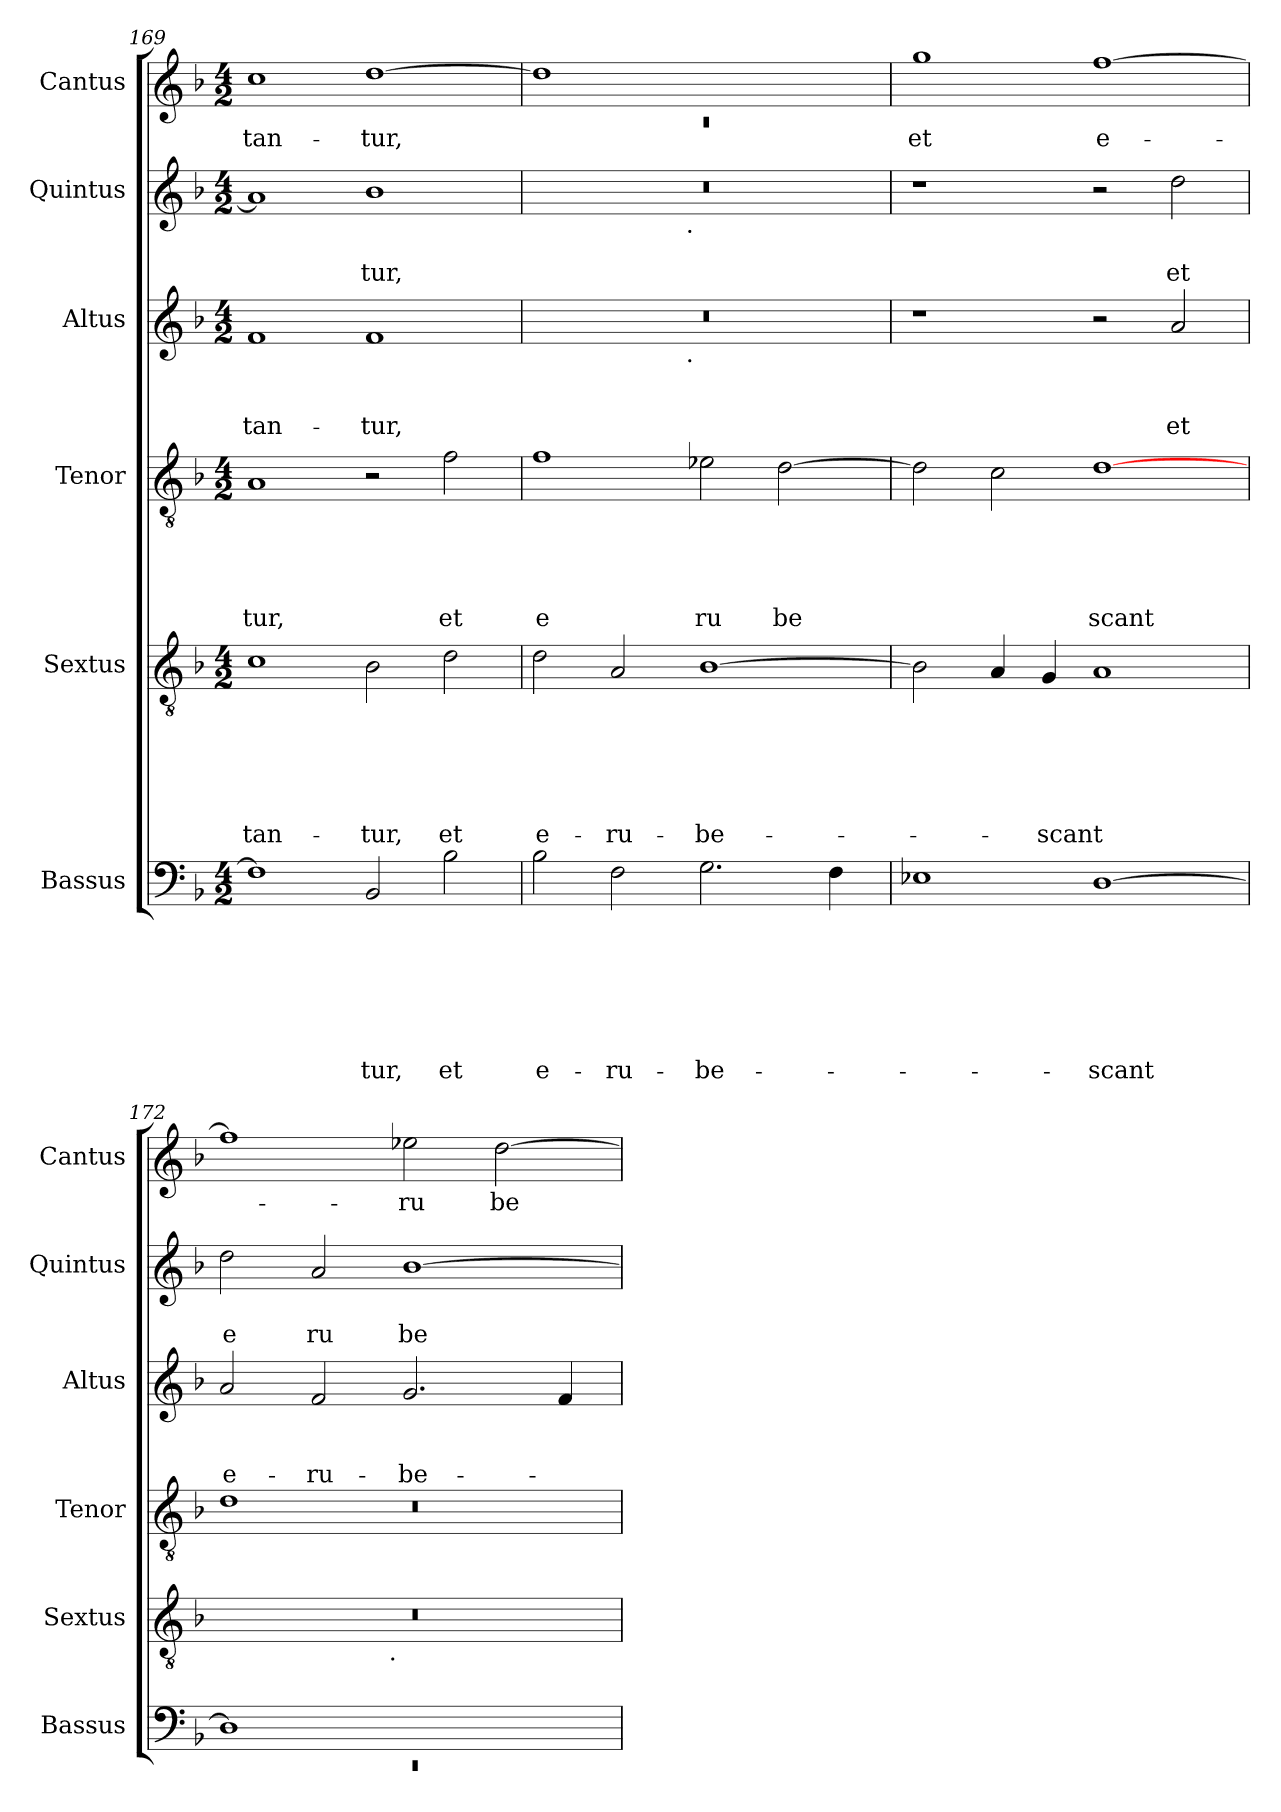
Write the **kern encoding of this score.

**kern	**text	**text	**text	**text	**text	**text	**text	**kern	**text	**text	**text	**text	**text	**text	**kern	**text	**text	**text	**text	**text	**kern	**text	**text	**text	**kern	**text	**text	**kern	**text
*part6	*part6	*part6	*part6	*part6	*part6	*part6	*part6	*part5	*part5	*part5	*part5	*part5	*part5	*part5	*part4	*part4	*part4	*part4	*part4	*part4	*part3	*part3	*part3	*part3	*part2	*part2	*part2	*part1	*part1
*staff6	*staff6	*staff6	*staff6	*staff6	*staff6	*staff6	*staff6	*staff5	*staff5	*staff5	*staff5	*staff5	*staff5	*staff5	*staff4	*staff4	*staff4	*staff4	*staff4	*staff4	*staff3	*staff3	*staff3	*staff3	*staff2	*staff2	*staff2	*staff1	*staff1
*I"Bassus	*	*	*	*	*	*	*	*I"Sextus	*	*	*	*	*	*	*I"Tenor	*	*	*	*	*	*I"Altus	*	*	*	*I"Quintus	*	*	*I"Cantus	*
*I'Bassus	*	*	*	*	*	*	*	*I'Sextus	*	*	*	*	*	*	*I'Tenor	*	*	*	*	*	*I'Altus	*	*	*	*I'Quintus	*	*	*I'Cantus	*
*clefF4	*	*	*	*	*	*	*	*clefGv2	*	*	*	*	*	*	*clefGv2	*	*	*	*	*	*clefG2	*	*	*	*clefG2	*	*	*clefG2	*
*k[b-]	*	*	*	*	*	*	*	*k[b-]	*	*	*	*	*	*	*k[b-]	*	*	*	*	*	*k[b-]	*	*	*	*k[b-]	*	*	*k[b-]	*
*F:	*	*	*	*	*	*	*	*F:	*	*	*	*	*	*	*F:	*	*	*	*	*	*F:	*	*	*	*F:	*	*	*F:	*
*M4/2	*	*	*	*	*	*	*	*M4/2	*	*	*	*	*	*	*M4/2	*	*	*	*	*	*M4/2	*	*	*	*M4/2	*	*	*M4/2	*
=169	=169	=169	=169	=169	=169	=169	=169	=169	=169	=169	=169	=169	=169	=169	=169	=169	=169	=169	=169	=169	=169	=169	=169	=169	=169	=169	=169	=169	=169
!	!	!	!	!	!	!	!	!	!	!	!	!	!	!LO:LY:b	!	!	!	!	!	!LO:LY:b	!	!	!	!LO:LY:b	!	!	!	!	!LO:LY:b
1F]	.	.	.	.	.	.	.	1c	.	.	.	.	.	-tan-	1A	.	.	.	.	tur,	1f	.	.	-tan-	1a]	.	.	1cc	-tan-
!	!	!	!	!	!	!	!LO:LY:b	!	!	!	!	!	!	!LO:LY:b	!	!	!	!	!	!	!	!	!	!LO:LY:b	!	!	!LO:LY:b	!	!LO:LY:b
2BB-/	.	.	.	.	.	.	-tur,	2B-\	.	.	.	.	.	-tur,	2r	.	.	.	.	.	1f	.	.	-tur,	1b-	.	tur,	[>1dd	-tur,
!	!	!	!	!	!	!	!LO:LY:b	!	!	!	!	!	!	!LO:LY:b	!	!	!	!	!	!LO:LY:b	!	!	!	!	!	!	!	!	!
2B-\	.	.	.	.	.	.	et	2d\	.	.	.	.	.	et	2f\	.	.	.	.	et	.	.	.	.	.	.	.	.	.
=170	=170	=170	=170	=170	=170	=170	=170	=170	=170	=170	=170	=170	=170	=170	=170	=170	=170	=170	=170	=170	=170	=170	=170	=170	=170	=170	=170	=170	=170
*	*	*	*	*	*	*	*	*	*	*	*	*	*	*	*	*	*	*	*	*	*	*	*	*	*	*	*	*^	*
!	!	!	!	!	!	!	!LO:LY:b	!	!	!	!	!	!	!LO:LY:b	!	!	!	!	!	!LO:LY:b	!	!	!	!	!	!	!	!	!LO:N:vis=1	!
*	*	*	*	*	*	*	*	*	*	*	*	*	*	*	*	*	*	*	*	*	*^	*	*	*	*^	*	*	*	*	*
2B-\	.	.	.	.	.	.	e-	2d\	.	.	.	.	.	e-	1f	.	.	.	.	e	0r	2ryy	.	.	.	0r	2ryy	.	.	1dd]	0rc	.
!	!	!	!	!	!	!	!LO:LY:b	!	!	!	!	!	!	!LO:LY:b	!	!	!	!	!	!	!	!	!	!	!	!	!	!	!	!	!	!
2F\	.	.	.	.	.	.	-ru-	2A/	.	.	.	.	.	-ru-	.	.	.	.	.	.	.	4...ryy	.	.	.	.	4...ryy	.	.	.	.	.
!	!	!	!	!	!	!	!	!	!	!	!	!	!	!	!	!	!	!	!	!	!	!	!	!	!	!	!LO:TX:b:t=.	!	!	!	!	!
!	!	!	!	!	!	!	!	!	!	!	!	!	!	!	!	!	!	!	!	!	!	!LO:TX:b:t=.	!	!	!	!	!	!	!	!	!	!
.	.	.	.	.	.	.	.	.	.	.	.	.	.	.	.	.	.	.	.	.	.	1ryy	.	.	.	.	1ryy	.	.	.	.	.
!	!	!	!	!	!	!	!LO:LY:b	!	!	!	!	!	!	!LO:LY:b	!	!	!	!	!	!LO:LY:b	!	!	!	!	!	!	!	!	!	!	!	!
2.G\	.	.	.	.	.	.	-be-	[>1B-	.	.	.	.	.	-be-	2e-X\	.	.	.	.	ru	.	.	.	.	.	.	.	.	.	1ryy	.	.
!	!	!	!	!	!	!	!	!	!	!	!	!	!	!	!	!	!	!	!	!LO:LY:b	!	!	!	!	!	!	!	!	!	!	!	!
.	.	.	.	.	.	.	.	.	.	.	.	.	.	.	[>2d\	.	.	.	.	be	.	.	.	.	.	.	.	.	.	.	.	.
4F\	.	.	.	.	.	.	.	.	.	.	.	.	.	.	.	.	.	.	.	.	.	.	.	.	.	.	.	.	.	.	.	.
.	.	.	.	.	.	.	.	.	.	.	.	.	.	.	.	.	.	.	.	.	.	32ryy	.	.	.	.	32ryy	.	.	.	.	.
=171	=171	=171	=171	=171	=171	=171	=171	=171	=171	=171	=171	=171	=171	=171	=171	=171	=171	=171	=171	=171	=171	=171	=171	=171	=171	=171	=171	=171	=171	=171	=171	=171
!	!	!	!	!	!	!	!	!	!	!	!	!	!	!	!	!	!	!	!	!	!	!	!	!	!	!	!	!	!	!	!	!LO:LY:b
*	*	*	*	*	*	*	*	*	*	*	*	*	*	*	*	*	*	*	*	*	*v	*v	*	*	*	*	*	*	*	*v	*v	*
*	*	*	*	*	*	*	*	*	*	*	*	*	*	*	*	*	*	*	*	*	*	*	*	*	*v	*v	*	*	*	*
1E-X	.	.	.	.	.	.	.	2B-\]	.	.	.	.	.	.	2d\]	.	.	.	.	.	1r	.	.	.	1r	.	.	1gg	et
.	.	.	.	.	.	.	.	4A/	.	.	.	.	.	.	2c\	.	.	.	.	.	.	.	.	.	.	.	.	.	.
!	!	!	!	!	!	!	!	!	!	!	!	!	!	!LO:LY:b	!	!	!	!	!	!	!	!	!	!	!	!	!	!	!
.	.	.	.	.	.	.	.	4G/	.	.	.	.	.	-scant	.	.	.	.	.	.	.	.	.	.	.	.	.	.	.
!	!	!	!	!	!	!	!LO:LY:b	!	!	!	!	!	!	!	!	!	!	!	!	!LO:LY:b	!	!	!	!	!	!	!	!	!LO:LY:b:rj
[<1D	.	.	.	.	.	.	-scant	1A	.	.	.	.	.	.	[<1d	.	.	.	.	scant	2r	.	.	.	2r	.	.	[<1ff	e-
!	!	!	!	!	!	!	!	!	!	!	!	!	!	!	!	!	!	!	!	!	!	!	!	!LO:LY:b	!	!	!LO:LY:b	!	!
.	.	.	.	.	.	.	.	.	.	.	.	.	.	.	.	.	.	.	.	.	2a/	.	.	et	2dd\	.	et	.	.
!!LO:LB:g=z
=172	=172	=172	=172	=172	=172	=172	=172	=172	=172	=172	=172	=172	=172	=172	=172	=172	=172	=172	=172	=172	=172	=172	=172	=172	=172	=172	=172	=172	=172
*^	*	*	*	*	*	*	*	*	*	*	*	*	*	*	*^	*	*	*	*	*	*	*	*	*	*	*	*	*	*
*	*	*	*	*	*	*	*	*	*	*	*	*	*	*	*	*	*^	*	*	*	*	*	*	*	*	*	*	*	*	*	*
!	!LO:N:vis=1	!	!	!	!	!	!	!	!	!	!	!	!	!	!	!	!	!LO:N:vis=1	!	!	!	!	!	!	!	!	!LO:LY:b	!	!	!LO:LY:b	!	!
*	*	*	*	*	*	*	*	*	*^	*	*	*	*	*	*	*	*	*	*	*	*	*	*	*	*	*	*	*	*	*	*	*
1D]	0rEE	.	.	.	.	.	.	.	0r	2ryy	.	.	.	.	.	.	32ryy	1d	0r	.	.	.	.	.	2a/	.	.	e-	2dd\	.	e	1ff]	.
.	.	.	.	.	.	.	.	.	.	.	.	.	.	.	.	.	1ryy	.	.	.	.	.	.	.	.	.	.	.	.	.	.	.	.
!	!	!	!	!	!	!	!	!	!	!	!	!	!	!	!	!	!	!	!	!	!	!	!	!	!	!	!	!LO:LY:b	!	!	!LO:LY:b	!	!
.	.	.	.	.	.	.	.	.	.	4...ryy	.	.	.	.	.	.	.	.	.	.	.	.	.	.	2f/	.	.	-ru-	2a/	.	ru	.	.
!	!	!	!	!	!	!	!	!	!	!LO:TX:b:t=.	!	!	!	!	!	!	!	!	!	!	!	!	!	!	!	!	!	!	!	!	!	!	!
.	.	.	.	.	.	.	.	.	.	1ryy	.	.	.	.	.	.	.	.	.	.	.	.	.	.	.	.	.	.	.	.	.	.	.
!	!	!	!	!	!	!	!	!	!	!	!	!	!	!	!	!	!	!	!	!	!	!	!	!	!	!	!	!LO:LY:b	!	!	!LO:LY:b	!	!LO:LY:b
1ryy	.	.	.	.	.	.	.	.	.	.	.	.	.	.	.	.	.	1ryy	.	.	.	.	.	.	2.g/	.	.	-be-	[>1b-	.	be	2ee-X\	-ru
.	.	.	.	.	.	.	.	.	.	.	.	.	.	.	.	.	2ryy	.	.	.	.	.	.	.	.	.	.	.	.	.	.	.	.
!	!	!	!	!	!	!	!	!	!	!	!	!	!	!	!	!	!	!	!	!	!	!	!	!	!	!	!	!	!	!	!	!	!LO:LY:b
.	.	.	.	.	.	.	.	.	.	.	.	.	.	.	.	.	.	.	.	.	.	.	.	.	.	.	.	.	.	.	.	[>2dd\	be
.	.	.	.	.	.	.	.	.	.	.	.	.	.	.	.	.	4...ryy	.	.	.	.	.	.	.	.	.	.	.	.	.	.	.	.
.	.	.	.	.	.	.	.	.	.	.	.	.	.	.	.	.	.	.	.	.	.	.	.	.	4f/	.	.	.	.	.	.	.	.
.	.	.	.	.	.	.	.	.	.	32ryy	.	.	.	.	.	.	.	.	.	.	.	.	.	.	.	.	.	.	.	.	.	.	.
*v	*v	*	*	*	*	*	*	*	*	*	*	*	*	*	*	*	*v	*v	*v	*	*	*	*	*	*	*	*	*	*	*	*	*	*
*	*	*	*	*	*	*	*	*v	*v	*	*	*	*	*	*	*	*	*	*	*	*	*	*	*	*	*	*	*	*	*
=	=	=	=	=	=	=	=	=	=	=	=	=	=	=	=	=	=	=	=	=	=	=	=	=	=	=	=	=	=
*-	*-	*-	*-	*-	*-	*-	*-	*-	*-	*-	*-	*-	*-	*-	*-	*-	*-	*-	*-	*-	*-	*-	*-	*-	*-	*-	*-	*-	*-
